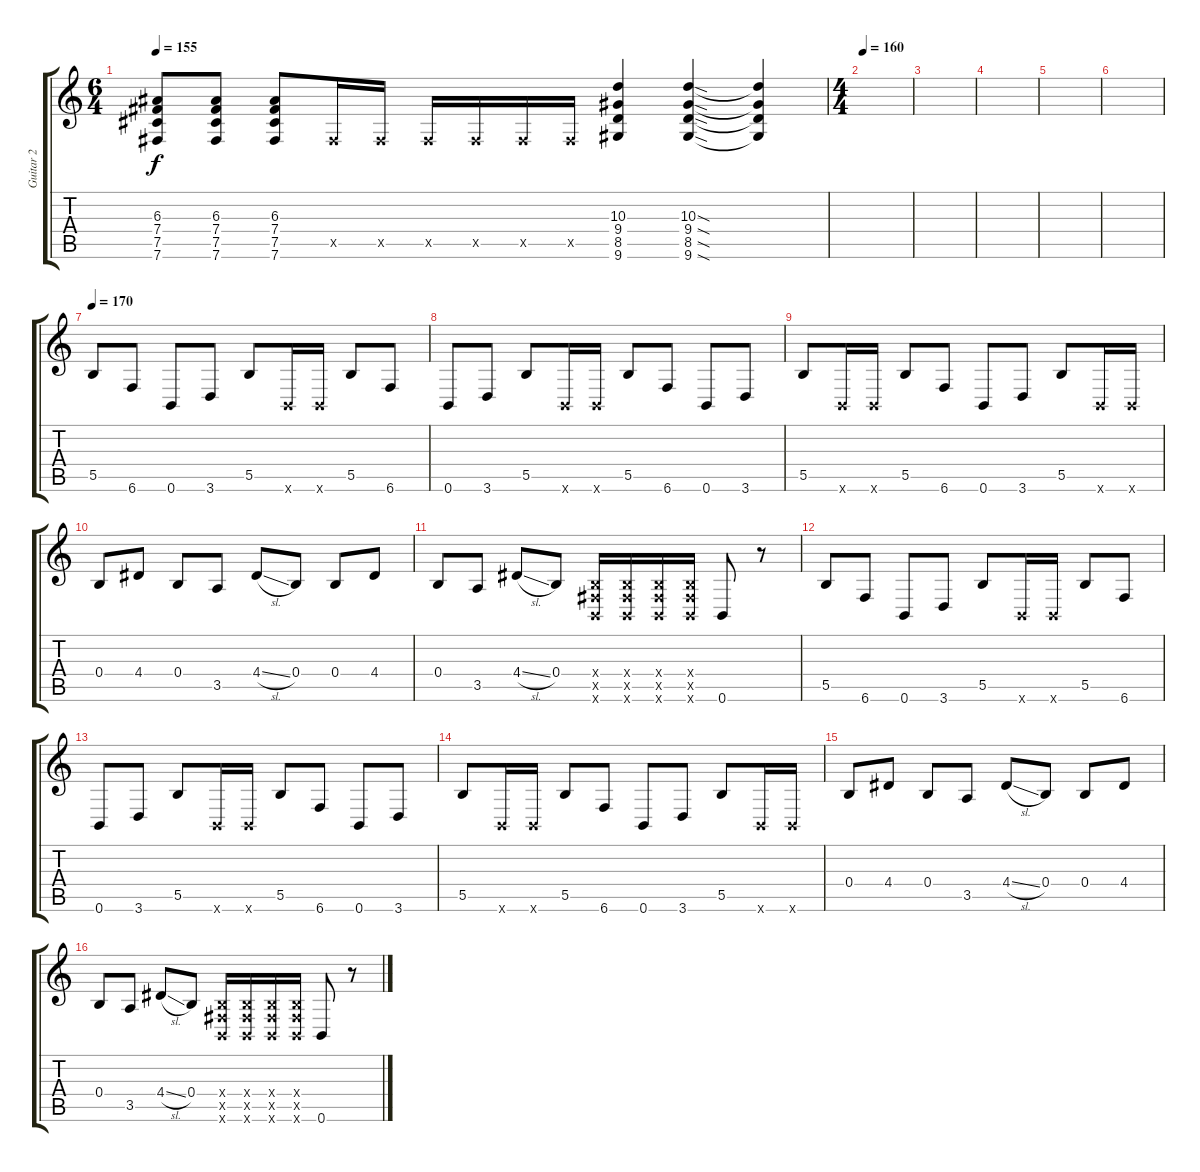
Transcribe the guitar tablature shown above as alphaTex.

\track ("Guitar 2" "Guitar 2") {instrument distortionguitar}
\staff {score tabs}
\tuning (Db4 Ab3 E3 B2 Gb2 B1) {hide}
\ts (6 4)
\tempo 155
\clef g2
\ks c
(6.3 7.4 7.5 7.6).8{dy f} (6.3 7.4 7.5 7.6).8 (6.3 7.4 7.5 7.6).8 0.5{x}.16 0.5{x}.16 0.5{x}.16 0.5{x}.16 0.5{x}.16 0.5{x}.16 (10.3 9.4 8.5 9.6).4 (10.3{sod} 9.4{sod} 8.5{sod} 9.6{sod}).4 (10.3{t} 9.4{t} 8.5{t} 9.6{t}).4 |
\ts (4 4)
\tempo 160
|
|
|
|
|
\tempo 170
5.5.8 6.6.8 0.6.8 3.6.8 5.5.8 0.6{x}.16 0.6{x}.16 5.5.8 6.6.8 |
0.6.8 3.6.8 5.5.8 0.6{x}.16 0.6{x}.16 5.5.8 6.6.8 0.6.8 3.6.8 |
5.5.8 0.6{x}.16 0.6{x}.16 5.5.8 6.6.8 0.6.8 3.6.8 5.5.8 0.6{x}.16 0.6{x}.16 |
0.4.8 4.4.8 0.4.8 3.5.8 4.4{sl}.8 0.4.8 0.4.8 4.4.8 |
0.4.8 3.5.8 4.4{sl}.8 0.4.8 (0.4{x} 0.5{x} 0.6{x}).16 (0.4{x} 0.5{x} 0.6{x}).16 (0.4{x} 0.5{x} 0.6{x}).16 (0.4{x} 0.5{x} 0.6{x}).16 0.6.8 r.8 |
5.5.8 6.6.8 0.6.8 3.6.8 5.5.8 0.6{x}.16 0.6{x}.16 5.5.8 6.6.8 |
0.6.8 3.6.8 5.5.8 0.6{x}.16 0.6{x}.16 5.5.8 6.6.8 0.6.8 3.6.8 |
5.5.8 0.6{x}.16 0.6{x}.16 5.5.8 6.6.8 0.6.8 3.6.8 5.5.8 0.6{x}.16 0.6{x}.16 |
0.4.8 4.4.8 0.4.8 3.5.8 4.4{sl}.8 0.4.8 0.4.8 4.4.8 |
0.4.8 3.5.8 4.4{sl}.8 0.4.8 (0.4{x} 0.5{x} 0.6{x}).16 (0.4{x} 0.5{x} 0.6{x}).16 (0.4{x} 0.5{x} 0.6{x}).16 (0.4{x} 0.5{x} 0.6{x}).16 0.6.8 r.8
